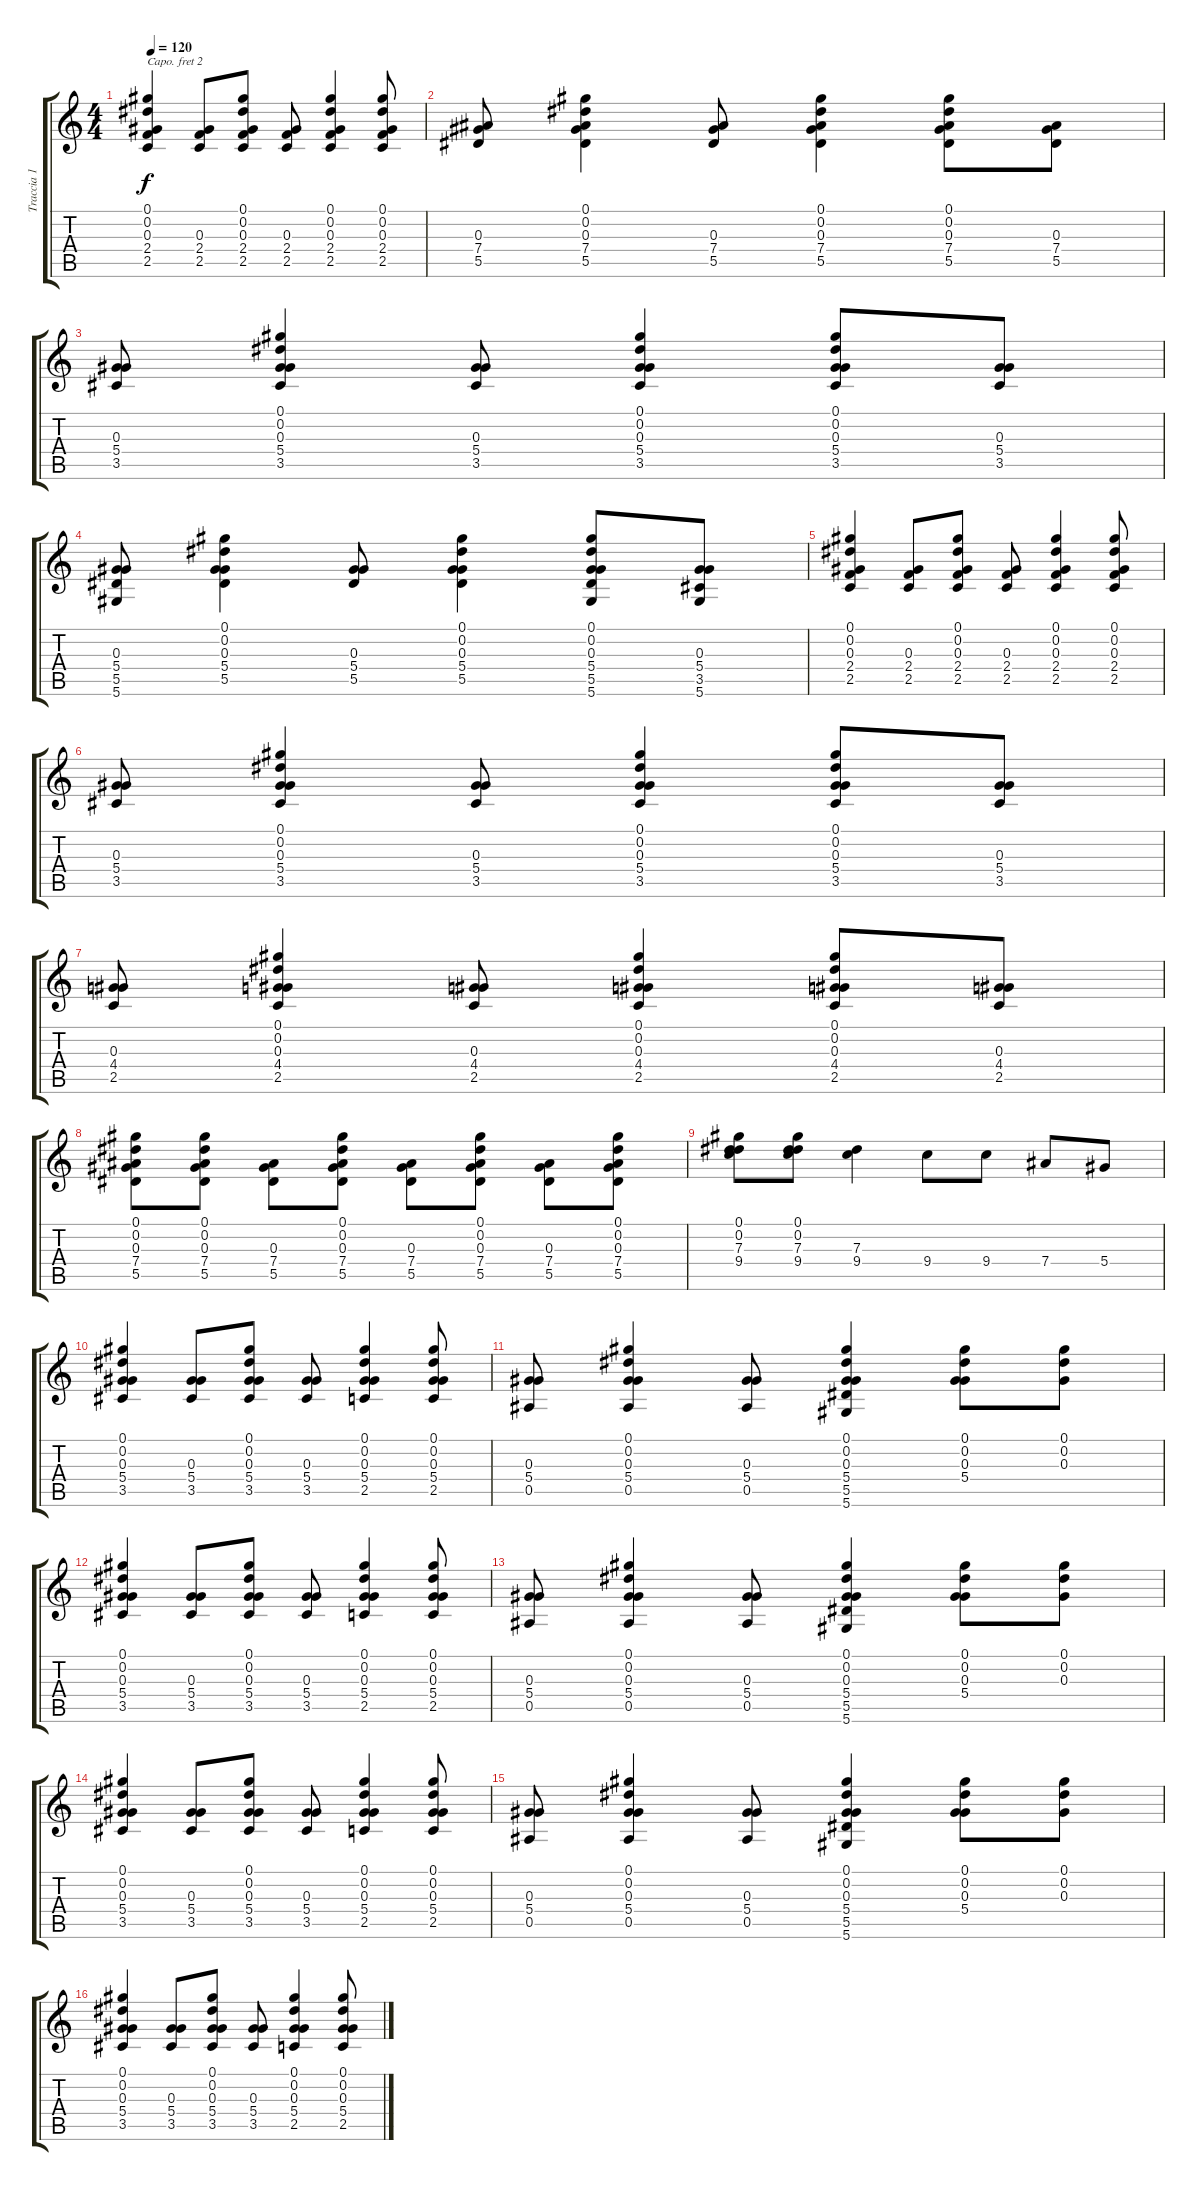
\track ("Traccia 1" "Traccia 1") {instrument acousticguitarsteel}
\staff {score tabs}
\capo 2
\tuning (Gb4 Db4 Gb3 Db3 Ab2 Db2) {hide}
\ts (4 4)
\tempo 120
\clef g2
\ks c
(0.1 0.2 0.3 2.4 2.5).4{dy f} (0.3 2.4 2.5).8 (0.1 0.2 0.3 2.4 2.5).8 (0.3 2.4 2.5).8 (0.1 0.2 0.3 2.4 2.5).4 (0.1 0.2 0.3 2.4 2.5).8 |
(0.3 7.4 5.5).8 (0.1 0.2 0.3 7.4 5.5).4 (0.3 7.4 5.5).8 (0.1 0.2 0.3 7.4 5.5).4 (0.1 0.2 0.3 7.4 5.5).8 (0.3 7.4 5.5).8 |
(0.3 5.4 3.5).8 (0.1 0.2 0.3 5.4 3.5).4 (0.3 5.4 3.5).8 (0.1 0.2 0.3 5.4 3.5).4 (0.1 0.2 0.3 5.4 3.5).8 (0.3 5.4 3.5).8 |
(0.3 5.4 5.5 5.6).8 (0.1 0.2 0.3 5.4 5.5).4 (0.3 5.4 5.5).8 (0.1 0.2 0.3 5.4 5.5).4 (0.1 0.2 0.3 5.4 5.5 5.6).8 (0.3 5.4 3.5 5.6).8 |
(0.1 0.2 0.3 2.4 2.5).4 (0.3 2.4 2.5).8 (0.1 0.2 0.3 2.4 2.5).8 (0.3 2.4 2.5).8 (0.1 0.2 0.3 2.4 2.5).4 (0.1 0.2 0.3 2.4 2.5).8 |
(0.3 5.4 3.5).8 (0.1 0.2 0.3 5.4 3.5).4 (0.3 5.4 3.5).8 (0.1 0.2 0.3 5.4 3.5).4 (0.1 0.2 0.3 5.4 3.5).8 (0.3 5.4 3.5).8 |
(0.3 4.4 2.5).8 (0.1 0.2 0.3 4.4 2.5).4 (0.3 4.4 2.5).8 (0.1 0.2 0.3 4.4 2.5).4 (0.1 0.2 0.3 4.4 2.5).8 (0.3 4.4 2.5).8 |
(0.1 0.2 0.3 7.4 5.5).8 (0.1 0.2 0.3 7.4 5.5).8 (0.3 7.4 5.5).8 (0.1 0.2 0.3 7.4 5.5).8 (0.3 7.4 5.5).8 (0.1 0.2 0.3 7.4 5.5).8 (0.3 7.4 5.5).8 (0.1 0.2 0.3 7.4 5.5).8 |
(0.1 0.2 7.3 9.4).8 (0.1 0.2 7.3 9.4).8 (7.3 9.4).4 9.4.8 9.4.8 7.4.8 5.4.8 |
(0.1 0.2 0.3 5.4 3.5).4 (0.3 5.4 3.5).8 (0.1 0.2 0.3 5.4 3.5).8 (0.3 5.4 3.5).8 (0.1 0.2 0.3 5.4 2.5).4 (0.1 0.2 0.3 5.4 2.5).8 |
(0.3 5.4 0.5).8 (0.1 0.2 0.3 5.4 0.5).4 (0.3 5.4 0.5).8 (0.1 0.2 0.3 5.4 5.5 5.6).4 (0.1 0.2 0.3 5.4).8 (0.1 0.2 0.3).8 |
(0.1 0.2 0.3 5.4 3.5).4 (0.3 5.4 3.5).8 (0.1 0.2 0.3 5.4 3.5).8 (0.3 5.4 3.5).8 (0.1 0.2 0.3 5.4 2.5).4 (0.1 0.2 0.3 5.4 2.5).8 |
(0.3 5.4 0.5).8 (0.1 0.2 0.3 5.4 0.5).4 (0.3 5.4 0.5).8 (0.1 0.2 0.3 5.4 5.5 5.6).4 (0.1 0.2 0.3 5.4).8 (0.1 0.2 0.3).8 |
(0.1 0.2 0.3 5.4 3.5).4 (0.3 5.4 3.5).8 (0.1 0.2 0.3 5.4 3.5).8 (0.3 5.4 3.5).8 (0.1 0.2 0.3 5.4 2.5).4 (0.1 0.2 0.3 5.4 2.5).8 |
(0.3 5.4 0.5).8 (0.1 0.2 0.3 5.4 0.5).4 (0.3 5.4 0.5).8 (0.1 0.2 0.3 5.4 5.5 5.6).4 (0.1 0.2 0.3 5.4).8 (0.1 0.2 0.3).8 |
(0.1 0.2 0.3 5.4 3.5).4 (0.3 5.4 3.5).8 (0.1 0.2 0.3 5.4 3.5).8 (0.3 5.4 3.5).8 (0.1 0.2 0.3 5.4 2.5).4 (0.1 0.2 0.3 5.4 2.5).8
